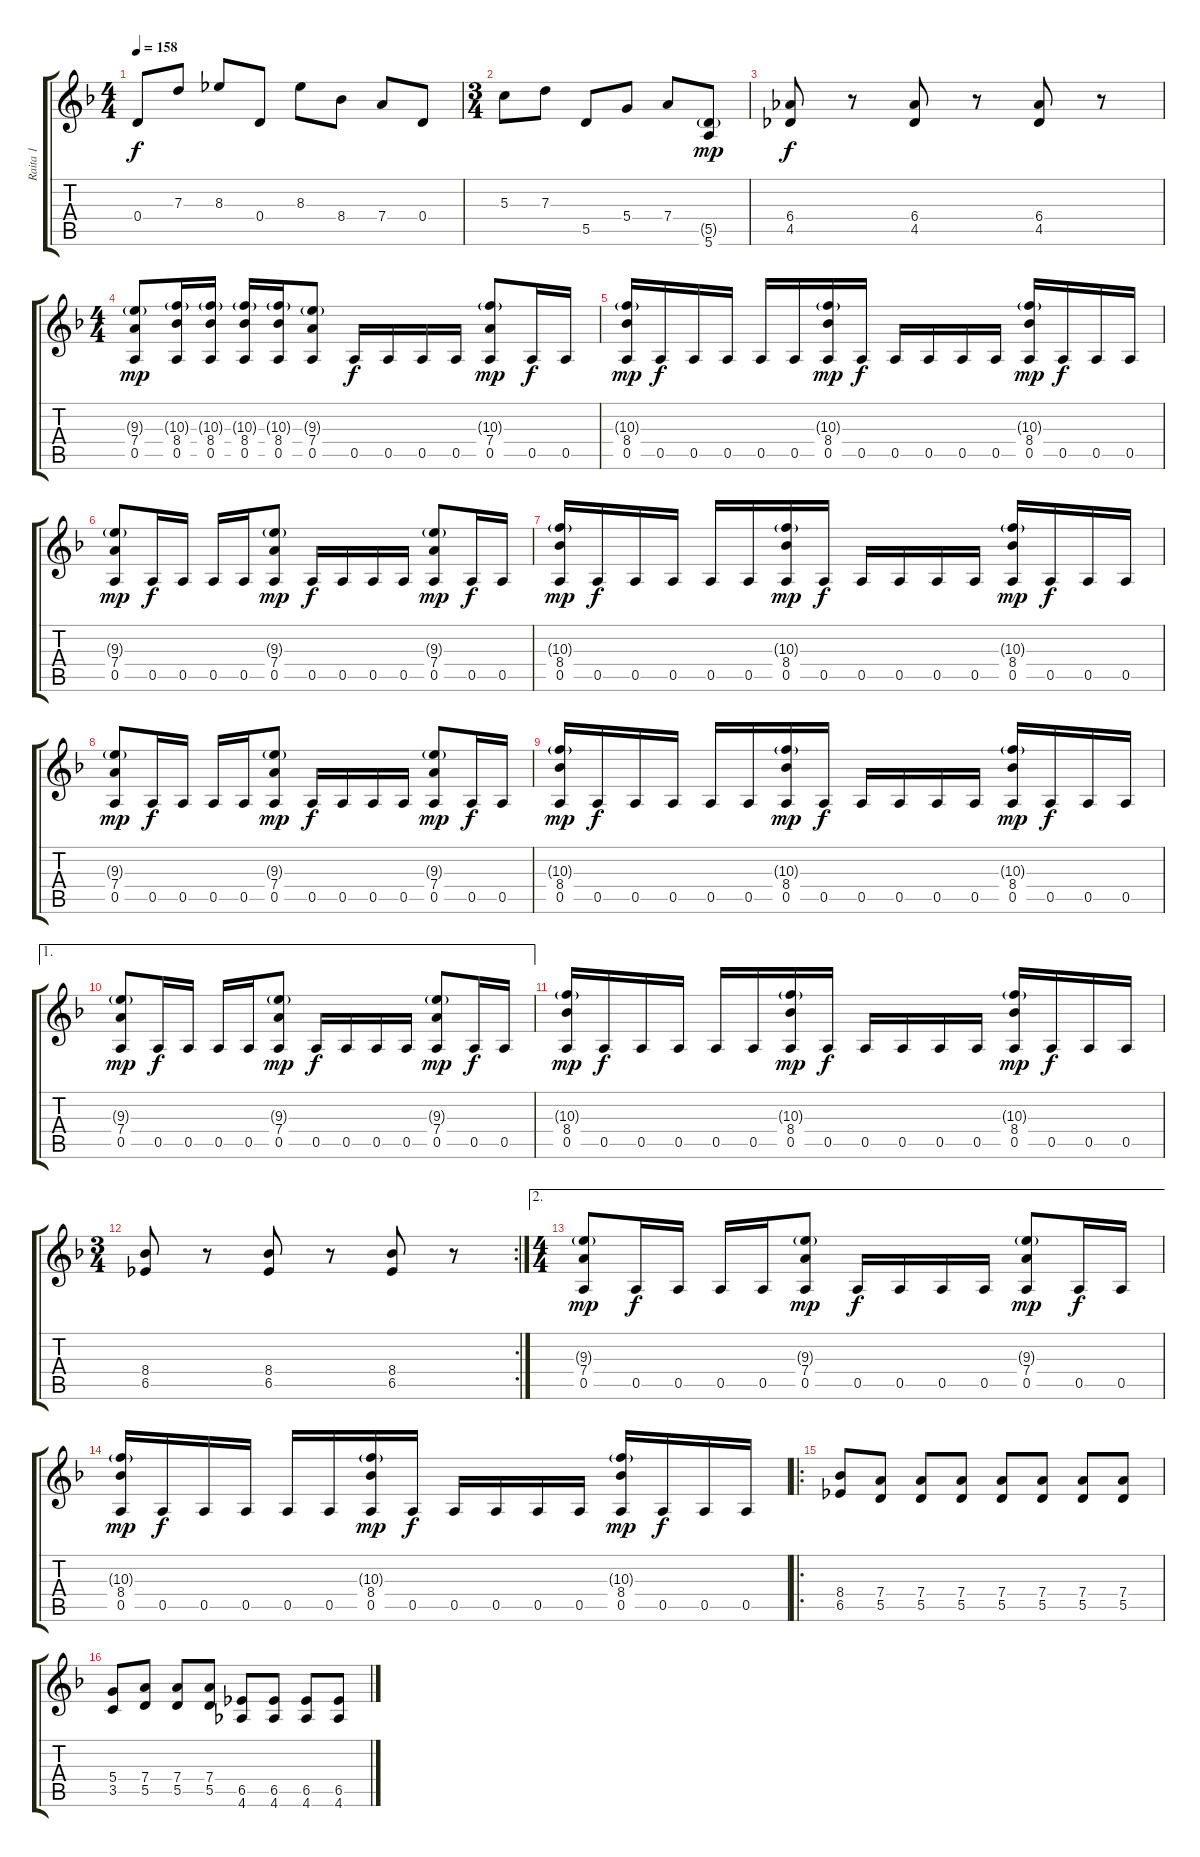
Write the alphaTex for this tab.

\track ("Raita 1" "Raita 1") {instrument distortionguitar}
\staff {score tabs}
\tuning (E4 B3 G3 D3 A2 E2) {hide}
\ts (4 4)
\tempo 158
\clef g2
\ks f
0.4.8{dy f} 7.3.8 8.3.8 0.4.8 8.3.8 8.4.8 7.4.8 0.4.8 |
\ts (3 4)
5.3.8 7.3.8 5.5.8 5.4.8 7.4.8 (5.5{g} 5.6).8{dy mp} |
(6.4 4.5).8{dy f} r.8 (6.4 4.5).8 r.8 (6.4 4.5).8 r.8 |
\ts (4 4)
(9.3{g} 7.4 0.5).8{dy mp} (10.3{g} 8.4 0.5).16 (10.3{g} 8.4 0.5).16 (10.3{g} 8.4 0.5).16 (10.3{g} 8.4 0.5).16 (9.3{g} 7.4 0.5).8 0.5.16{dy f} 0.5.16 0.5.16 0.5.16 (10.3{g} 7.4 0.5).8{dy mp} 0.5.16{dy f} 0.5.16 |
(10.3{g} 8.4 0.5).16{dy mp} 0.5.16{dy f} 0.5.16 0.5.16 0.5.16 0.5.16 (10.3{g} 8.4 0.5).16{dy mp} 0.5.16{dy f} 0.5.16 0.5.16 0.5.16 0.5.16 (10.3{g} 8.4 0.5).16{dy mp} 0.5.16{dy f} 0.5.16 0.5.16 |
(9.3{g} 7.4 0.5).8{dy mp} 0.5.16{dy f} 0.5.16 0.5.16 0.5.16 (9.3{g} 7.4 0.5).8{dy mp} 0.5.16{dy f} 0.5.16 0.5.16 0.5.16 (9.3{g} 7.4 0.5).8{dy mp} 0.5.16{dy f} 0.5.16 |
(10.3{g} 8.4 0.5).16{dy mp} 0.5.16{dy f} 0.5.16 0.5.16 0.5.16 0.5.16 (10.3{g} 8.4 0.5).16{dy mp} 0.5.16{dy f} 0.5.16 0.5.16 0.5.16 0.5.16 (10.3{g} 8.4 0.5).16{dy mp} 0.5.16{dy f} 0.5.16 0.5.16 |
(9.3{g} 7.4 0.5).8{dy mp} 0.5.16{dy f} 0.5.16 0.5.16 0.5.16 (9.3{g} 7.4 0.5).8{dy mp} 0.5.16{dy f} 0.5.16 0.5.16 0.5.16 (9.3{g} 7.4 0.5).8{dy mp} 0.5.16{dy f} 0.5.16 |
(10.3{g} 8.4 0.5).16{dy mp} 0.5.16{dy f} 0.5.16 0.5.16 0.5.16 0.5.16 (10.3{g} 8.4 0.5).16{dy mp} 0.5.16{dy f} 0.5.16 0.5.16 0.5.16 0.5.16 (10.3{g} 8.4 0.5).16{dy mp} 0.5.16{dy f} 0.5.16 0.5.16 |
\ae 1
(9.3{g} 7.4 0.5).8{dy mp} 0.5.16{dy f} 0.5.16 0.5.16 0.5.16 (9.3{g} 7.4 0.5).8{dy mp} 0.5.16{dy f} 0.5.16 0.5.16 0.5.16 (9.3{g} 7.4 0.5).8{dy mp} 0.5.16{dy f} 0.5.16 |
(10.3{g} 8.4 0.5).16{dy mp} 0.5.16{dy f} 0.5.16 0.5.16 0.5.16 0.5.16 (10.3{g} 8.4 0.5).16{dy mp} 0.5.16{dy f} 0.5.16 0.5.16 0.5.16 0.5.16 (10.3{g} 8.4 0.5).16{dy mp} 0.5.16{dy f} 0.5.16 0.5.16 |
\rc 2
\ts (3 4)
(8.4 6.5).8 r.8 (8.4 6.5).8 r.8 (8.4 6.5).8 r.8 |
\ae 2
\ts (4 4)
(9.3{g} 7.4 0.5).8{dy mp} 0.5.16{dy f} 0.5.16 0.5.16 0.5.16 (9.3{g} 7.4 0.5).8{dy mp} 0.5.16{dy f} 0.5.16 0.5.16 0.5.16 (9.3{g} 7.4 0.5).8{dy mp} 0.5.16{dy f} 0.5.16 |
(10.3{g} 8.4 0.5).16{dy mp} 0.5.16{dy f} 0.5.16 0.5.16 0.5.16 0.5.16 (10.3{g} 8.4 0.5).16{dy mp} 0.5.16{dy f} 0.5.16 0.5.16 0.5.16 0.5.16 (10.3{g} 8.4 0.5).16{dy mp} 0.5.16{dy f} 0.5.16 0.5.16 |
\ro
(8.4 6.5).8 (7.4 5.5).8 (7.4 5.5).8 (7.4 5.5).8 (7.4 5.5).8 (7.4 5.5).8 (7.4 5.5).8 (7.4 5.5).8 |
(5.4 3.5).8 (7.4 5.5).8 (7.4 5.5).8 (7.4 5.5).8 (6.5 4.6).8 (6.5 4.6).8 (6.5 4.6).8 (6.5 4.6).8
